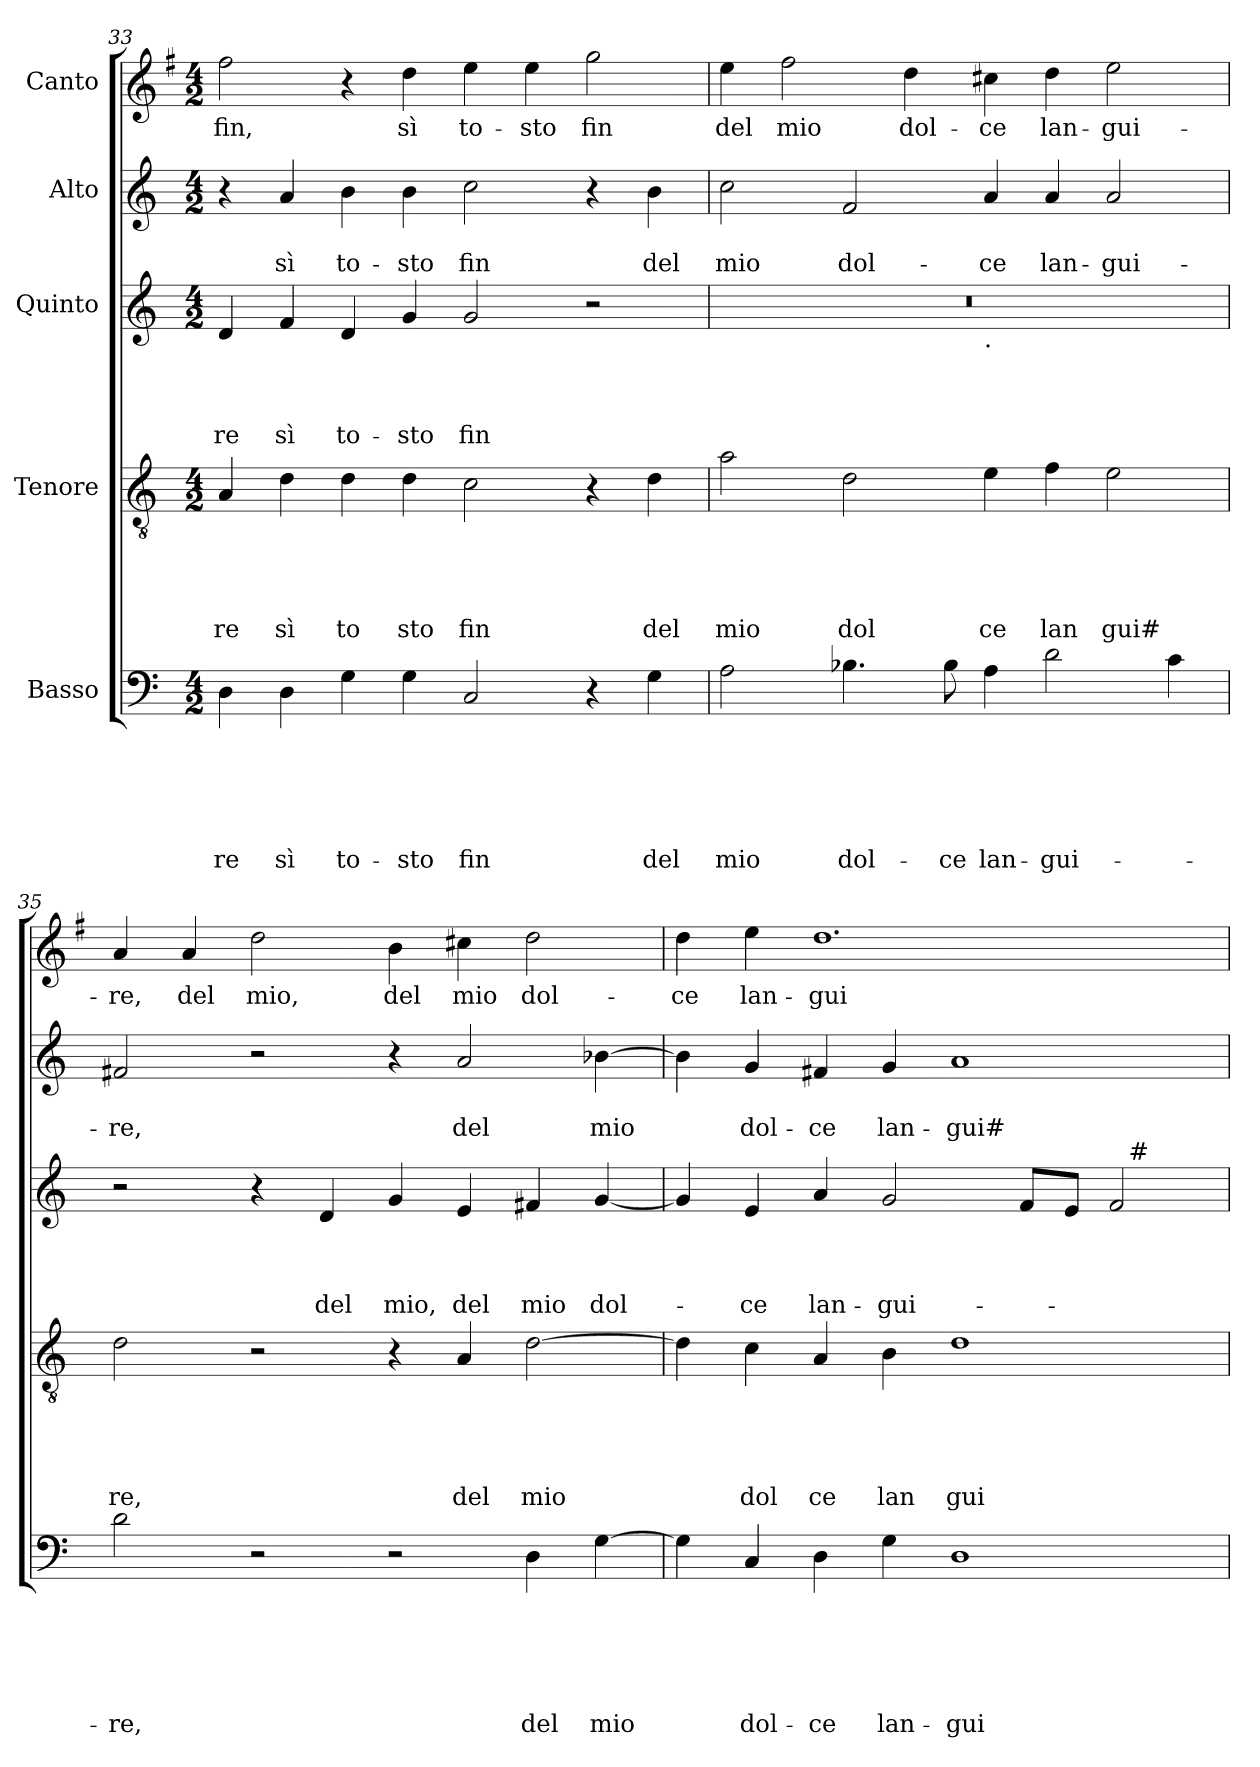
**kern	**text	**text	**text	**text	**text	**text	**kern	**text	**text	**text	**text	**text	**kern	**text	**text	**text	**text	**kern	**text	**text	**kern	**text
*part5	*part5	*part5	*part5	*part5	*part5	*part5	*part4	*part4	*part4	*part4	*part4	*part4	*part3	*part3	*part3	*part3	*part3	*part2	*part2	*part2	*part1	*part1
*staff5	*staff5	*staff5	*staff5	*staff5	*staff5	*staff5	*staff4	*staff4	*staff4	*staff4	*staff4	*staff4	*staff3	*staff3	*staff3	*staff3	*staff3	*staff2	*staff2	*staff2	*staff1	*staff1
*I"Basso	*	*	*	*	*	*	*I"Tenore	*	*	*	*	*	*I"Quinto	*	*	*	*	*I"Alto	*	*	*I"Canto	*
*clefF4	*	*	*	*	*	*	*clefGv2	*	*	*	*	*	*clefG2	*	*	*	*	*clefG2	*	*	*clefG2	*
*	*	*	*	*	*	*	*	*	*	*	*	*	*	*	*	*	*	*	*	*	*ITrd-3c-5	*
*k[]	*	*	*	*	*	*	*k[]	*	*	*	*	*	*k[]	*	*	*	*	*k[]	*	*	*k[]	*
*C:	*	*	*	*	*	*	*C:	*	*	*	*	*	*C:	*	*	*	*	*C:	*	*	*C:	*
*M4/2	*	*	*	*	*	*	*M4/2	*	*	*	*	*	*M4/2	*	*	*	*	*M4/2	*	*	*M4/2	*
=33	=33	=33	=33	=33	=33	=33	=33	=33	=33	=33	=33	=33	=33	=33	=33	=33	=33	=33	=33	=33	=33	=33
!	!	!	!	!	!	!LO:LY:b	!	!	!	!	!	!LO:LY:b	!	!	!	!	!LO:LY:b	!	!	!	!	!LO:LY:b
4D\	.	.	.	.	.	-re	4A/	.	.	.	.	re	4d/	.	.	.	-re	4r	.	.	2bb\	fin,
!	!	!	!	!	!	!LO:LY:b	!	!	!	!	!	!LO:LY:b	!	!	!	!	!LO:LY:b	!	!	!LO:LY:b	!	!
4D\	.	.	.	.	.	sì	4d\	.	.	.	.	sì	4f/	.	.	.	sì	4a/	.	sì	.	.
!	!	!	!	!	!	!LO:LY:b	!	!	!	!	!	!LO:LY:b	!	!	!	!	!LO:LY:b	!	!	!LO:LY:b	!	!
4G\	.	.	.	.	.	to-	4d\	.	.	.	.	to	4d/	.	.	.	to-	4b\	.	to-	4r	.
!	!	!	!	!	!	!LO:LY:b	!	!	!	!	!	!LO:LY:b	!	!	!	!	!LO:LY:b	!	!	!LO:LY:b	!	!LO:LY:b
4G\	.	.	.	.	.	-sto	4d\	.	.	.	.	sto	4g/	.	.	.	-sto	4b\	.	-sto	4gg\	sì
!	!	!	!	!	!	!LO:LY:b	!	!	!	!	!	!LO:LY:b	!	!	!	!	!LO:LY:b	!	!	!LO:LY:b	!	!LO:LY:b
2C/	.	.	.	.	.	fin	2c\	.	.	.	.	fin	2g/	.	.	.	fin	2cc\	.	fin	4aa\	to-
!	!	!	!	!	!	!	!	!	!	!	!	!	!	!	!	!	!	!	!	!	!	!LO:LY:b
.	.	.	.	.	.	.	.	.	.	.	.	.	.	.	.	.	.	.	.	.	4aa\	-sto
!	!	!	!	!	!	!	!	!	!	!	!	!	!	!	!	!	!	!	!	!	!	!LO:LY:b
4r	.	.	.	.	.	.	4r	.	.	.	.	.	2r	.	.	.	.	4r	.	.	2ccc\	fin
!	!	!	!	!	!	!LO:LY:b	!	!	!	!	!	!LO:LY:b	!	!	!	!	!	!	!	!LO:LY:b	!	!
4G\	.	.	.	.	.	del	4d\	.	.	.	.	del	.	.	.	.	.	4b\	.	del	.	.
=34	=34	=34	=34	=34	=34	=34	=34	=34	=34	=34	=34	=34	=34	=34	=34	=34	=34	=34	=34	=34	=34	=34
!	!	!	!	!	!	!LO:LY:b	!	!	!	!	!	!LO:LY:b	!	!	!	!	!	!	!	!LO:LY:b	!	!LO:LY:b
*	*	*	*	*	*	*	*	*	*	*	*	*	*^	*	*	*	*	*	*	*	*	*
2A\	.	.	.	.	.	mio	2a\	.	.	.	.	mio	0r	1ryy	.	.	.	.	2cc\	.	mio	4aa\	del
!	!	!	!	!	!	!	!	!	!	!	!	!	!	!	!	!	!	!	!	!	!	!	!LO:LY:b
.	.	.	.	.	.	.	.	.	.	.	.	.	.	.	.	.	.	.	.	.	.	2bb\	mio
!	!	!	!	!	!	!LO:LY:b	!	!	!	!	!	!LO:LY:b	!	!	!	!	!	!	!	!	!LO:LY:b	!	!
4.B-X\	.	.	.	.	.	dol-	2d\	.	.	.	.	dol	.	.	.	.	.	.	2f/	.	dol-	.	.
!	!	!	!	!	!	!	!	!	!	!	!	!	!	!	!	!	!	!	!	!	!	!	!LO:LY:b
.	.	.	.	.	.	.	.	.	.	.	.	.	.	.	.	.	.	.	.	.	.	4gg\	dol-
!	!	!	!	!	!	!LO:LY:b	!	!	!	!	!	!	!	!	!	!	!	!	!	!	!	!	!
8B-\	.	.	.	.	.	-ce	.	.	.	.	.	.	.	.	.	.	.	.	.	.	.	.	.
!	!	!	!	!	!	!	!	!	!	!	!	!	!	!LO:TX:b:t=.	!	!	!	!	!	!	!	!	!
!	!	!	!	!	!	!LO:LY:b	!	!	!	!	!	!LO:LY:b	!	!	!	!	!	!	!	!	!LO:LY:b	!	!LO:LY:b
4A\	.	.	.	.	.	lan-	4e\	.	.	.	.	ce	.	1ryy	.	.	.	.	4a/	.	-ce	4ff#X\	-ce
!	!	!	!	!	!	!LO:LY:b	!	!	!	!	!	!LO:LY:b	!	!	!	!	!	!	!	!	!LO:LY:b	!	!LO:LY:b
2d\	.	.	.	.	.	-gui-	4f\	.	.	.	.	lan	.	.	.	.	.	.	4a/	.	lan-	4gg\	lan-
!	!	!	!	!	!	!	!	!	!	!	!	!LO:LY:b	!	!	!	!	!	!	!	!	!LO:LY:b	!	!LO:LY:b
.	.	.	.	.	.	.	2e\	.	.	.	.	gui#	.	.	.	.	.	.	2a/	.	-gui-	2aa\	-gui-
4c\	.	.	.	.	.	.	.	.	.	.	.	.	.	.	.	.	.	.	.	.	.	.	.
=35	=35	=35	=35	=35	=35	=35	=35	=35	=35	=35	=35	=35	=35	=35	=35	=35	=35	=35	=35	=35	=35	=35	=35
!	!	!	!	!	!	!LO:LY:b	!	!	!	!	!	!LO:LY:b	!	!	!	!	!	!	!	!	!LO:LY:b	!	!LO:LY:b
*	*	*	*	*	*	*	*	*	*	*	*	*	*v	*v	*	*	*	*	*	*	*	*	*
2d\	.	.	.	.	.	-re,	2d\	.	.	.	.	re,	2r	.	.	.	.	2f#X/	.	-re,	4dd/	-re,
!	!	!	!	!	!	!	!	!	!	!	!	!	!	!	!	!	!	!	!	!	!	!LO:LY:b
.	.	.	.	.	.	.	.	.	.	.	.	.	.	.	.	.	.	.	.	.	4dd/	del
!	!	!	!	!	!	!	!	!	!	!	!	!	!	!	!	!	!	!	!	!	!	!LO:LY:b
2r	.	.	.	.	.	.	2r	.	.	.	.	.	4r	.	.	.	.	2r	.	.	2gg\	mio,
!	!	!	!	!	!	!	!	!	!	!	!	!	!	!	!	!	!LO:LY:b	!	!	!	!	!
.	.	.	.	.	.	.	.	.	.	.	.	.	4d/	.	.	.	del	.	.	.	.	.
!	!	!	!	!	!	!	!	!	!	!	!	!	!	!	!	!	!LO:LY:b	!	!	!	!	!LO:LY:b
2r	.	.	.	.	.	.	4r	.	.	.	.	.	4g/	.	.	.	mio,	4r	.	.	4ee\	del
!	!	!	!	!	!	!	!	!	!	!	!	!LO:LY:b	!	!	!	!	!LO:LY:b	!	!	!LO:LY:b	!	!LO:LY:b
.	.	.	.	.	.	.	4A/	.	.	.	.	del	4e/	.	.	.	del	2a/	.	del	4ff#X\	mio
!	!	!	!	!	!	!LO:LY:b	!	!	!	!	!	!LO:LY:b	!	!	!	!	!LO:LY:b	!	!	!	!	!LO:LY:b
4D\	.	.	.	.	.	del	[>2d\	.	.	.	.	mio	4f#X/	.	.	.	mio	.	.	.	2gg\	dol-
!	!	!	!	!	!	!LO:LY:b	!	!	!	!	!	!	!	!	!	!	!LO:LY:b	!	!	!LO:LY:b	!	!
[>4G\	.	.	.	.	.	mio	.	.	.	.	.	.	[<4g/	.	.	.	dol-	[>4b-X\	.	mio	.	.
=36	=36	=36	=36	=36	=36	=36	=36	=36	=36	=36	=36	=36	=36	=36	=36	=36	=36	=36	=36	=36	=36	=36
!	!	!	!	!	!	!	!	!	!	!	!	!	!	!	!	!	!	!	!	!	!	!LO:LY:b
*	*	*	*	*	*	*	*	*	*	*	*	*	*^	*	*	*	*	*	*	*	*	*
4G\]	.	.	.	.	.	.	4d\]	.	.	.	.	.	4g/]	1ryy	.	.	.	.	4b-\]	.	.	4gg\	-ce
!	!	!	!	!	!	!LO:LY:b	!	!	!	!	!	!LO:LY:b	!	!	!	!	!	!LO:LY:b	!	!	!LO:LY:b	!	!LO:LY:b
4C/	.	.	.	.	.	dol-	4c\	.	.	.	.	dol	4e/	.	.	.	.	-ce	4g/	.	dol-	4aa\	lan-
!	!	!	!	!	!	!LO:LY:b	!	!	!	!	!	!LO:LY:b	!	!	!	!	!	!LO:LY:b	!	!	!LO:LY:b	!	!LO:LY:b
4D\	.	.	.	.	.	-ce	4A/	.	.	.	.	ce	4a/	.	.	.	.	lan-	4f#X/	.	-ce	1.gg	-gui-
!	!	!	!	!	!	!LO:LY:b	!	!	!	!	!	!LO:LY:b	!	!	!	!	!	!LO:LY:b	!	!	!LO:LY:b	!	!
4G\	.	.	.	.	.	lan-	4B\	.	.	.	.	lan	2g/	.	.	.	.	-gui-	4g/	.	lan-	.	.
!	!	!	!	!	!	!LO:LY:b	!	!	!	!	!	!LO:LY:b	!	!	!	!	!	!	!	!	!LO:LY:b	!	!
1D	.	.	.	.	.	-gui-	1d	.	.	.	.	gui	.	2ryy	.	.	.	.	1a	.	-gui#-	.	.
.	.	.	.	.	.	.	.	.	.	.	.	.	8f/L	.	.	.	.	.	.	.	.	.	.
.	.	.	.	.	.	.	.	.	.	.	.	.	8e/J	.	.	.	.	.	.	.	.	.	.
.	.	.	.	.	.	.	.	.	.	.	.	.	2f/	32ryy	.	.	.	.	.	.	.	.	.
!	!	!	!	!	!	!	!	!	!	!	!	!	!	!LO:TX:a:t=#	!	!	!	!	!	!	!	!	!
.	.	.	.	.	.	.	.	.	.	.	.	.	.	4...ryy	.	.	.	.	.	.	.	.	.
*	*	*	*	*	*	*	*	*	*	*	*	*	*v	*v	*	*	*	*	*	*	*	*	*
=	=	=	=	=	=	=	=	=	=	=	=	=	=	=	=	=	=	=	=	=	=	=
*-	*-	*-	*-	*-	*-	*-	*-	*-	*-	*-	*-	*-	*-	*-	*-	*-	*-	*-	*-	*-	*-	*-
